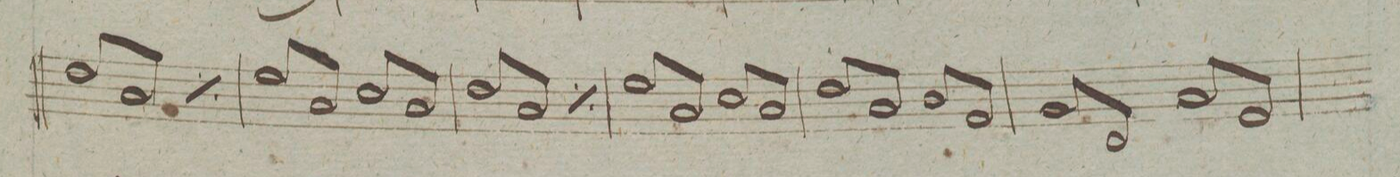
**kern	**dynam
*I"Viola	*
*clefC3	*
*k[f#c#g#d#]	*
*met(c|)	*
*M2/2	*
*tremolo	*
*2\right	*
8e/L	.
8B/	.
8e/	.
8B/J	.
*rep	*
8e/L	.
8B/	.
8e/	.
8B/J	.
*Xrep	*
=27	=27
8f#/L	.
8B/	.
8f#/	.
8B/J	.
8d#/L	.
8B/	.
8d#/	.
8B/J	.
=28	=28
8e/L	.
8B/	.
8e/	.
8B/J	.
*rep	*
8e/L	.
8B/	.
8e/	.
8B/J	.
*Xrep	*
=29	=29
8f#/L	.
8B/	.
8f#/	.
8B/J	.
8d#/L	.
8B/	.
8d#/	.
8B/J	.
=30	=30
8e/L	.
8B/	.
8e/	.
8B/J	.
8c#/L	.
8G#/	.
8c#/	.
8G#/J	.
=31	=31
8A/L	.
8E/	.
8A/	.
8E/J	.
8B/L	.
8F#/	.
8B/	.
8F#/J	.
=32	=32
*-	*-
